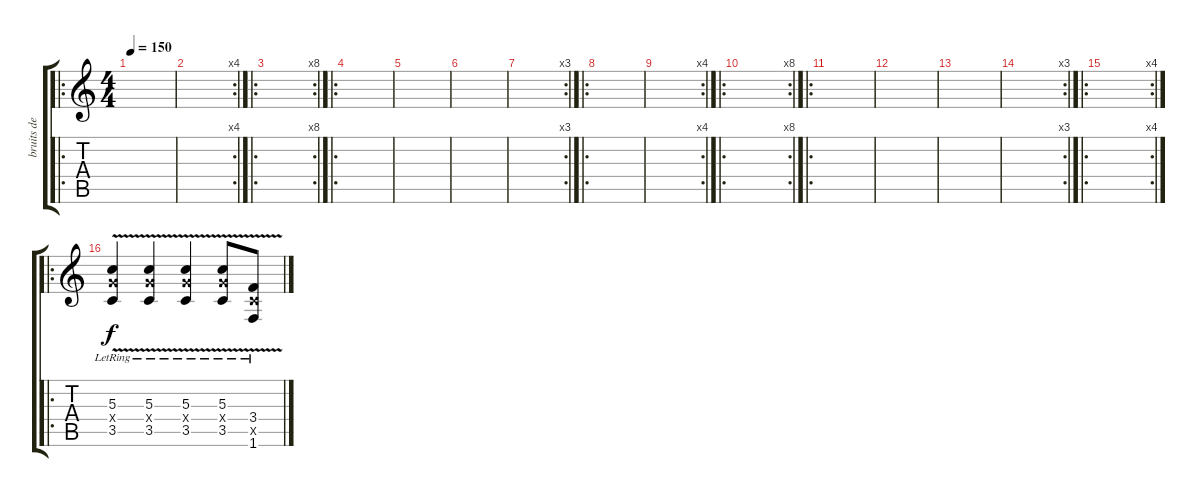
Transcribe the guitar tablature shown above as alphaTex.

\track ("bruits de fond-(sampler)" "bruits de ") {instrument electricguitarclean}
\staff {score tabs}
\tuning (E4 B3 G3 D3 A2 E2) {hide}
\ro
\ts (4 4)
\tempo 150
\clef g2
\ks c
|
\rc 4
|
\ro
\rc 8
|
\ro
|
|
|
\rc 3
|
\ro
|
\rc 4
|
\ro
\rc 8
|
\ro
|
|
|
\rc 3
|
\ro
\rc 4
|
\ro
(5.3{lr} 5.4{x} 3.5{v lr}).4 (5.3{lr} 5.4{x} 3.5{v lr}).4 (5.3{lr} 5.4{x} 3.5{v lr}).4 (5.3{lr} 5.4{x} 3.5{v}).8 (3.4{lr} 3.5{x} 1.6{v}).8
